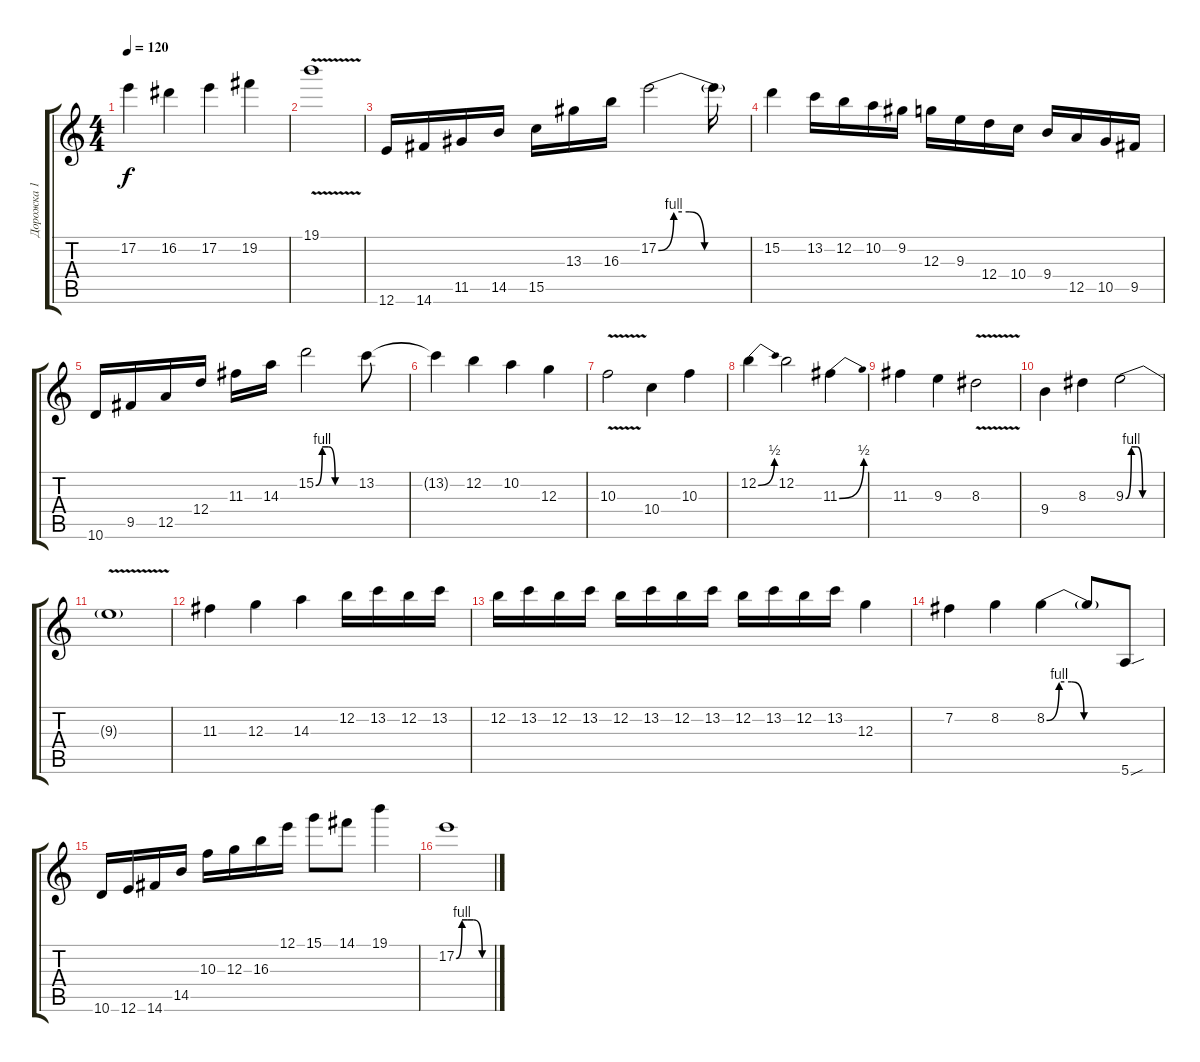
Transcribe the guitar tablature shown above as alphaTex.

\track ("Дорожка 1" "Дорожка 1") {instrument overdrivenguitar}
\staff {score tabs}
\tuning (E4 B3 G3 D3 A2 E2) {hide}
\ts (4 4)
\tempo 120
\clef g2
\ks c
17.2.4{dy f} 16.2.4 17.2.4 19.2.4 |
19.1{v}.1 |
12.6.16 14.6.16 11.5.16 14.5.16 15.5.16 13.3.16 16.3.16 17.2{be (custom 0 0 10 4 20 4 30 0 60 0)}.2 17.2{t}.16 |
15.2.4 13.2.16 12.2.16 10.2.16 9.2.16 12.3.16 9.3.16 12.4.16 10.4.16 9.4.16 12.5.16 10.5.16 9.5.16 |
10.6.16 9.5.16 12.5.16 12.4.16 11.3.16 14.3.16 15.2{be (custom 0 0 10 4 20 4 30 0 60 0)}.2 13.2.8 |
13.2{t}.4 12.2.4 10.2.4 12.3.4 |
10.3{v}.2 10.4.4 10.3.4 |
12.2{be (bend 0 0 60 2)}.4 12.2.2 11.3{be (bend 0 0 60 2)}.4 |
11.3.4 9.3.4 8.3{v}.2 |
9.4.4 8.3.4 9.3{be (custom 0 0 10 4 20 4 30 0 60 0)}.2 |
9.3{v t}.1 |
11.3.4 12.3.4 14.3.4 12.2.16 13.2.16 12.2.16 13.2.16 |
12.2.16 13.2.16 12.2.16 13.2.16 12.2.16 13.2.16 12.2.16 13.2.16 12.2.16 13.2.16 12.2.16 13.2.16 12.3.4 |
7.2.4 8.2.4 8.2{be (custom 0 0 10 4 20 4 30 0 60 0)}.4 8.2{t}.8 5.6{sou}.8 |
10.6.16 12.6.16 14.6.16 14.5.16 10.3.16 12.3.16 16.3.16 12.1.16 15.1.8 14.1.8 19.1.4 |
17.2{be (custom 0 0 10 4 20 4 30 4 45 0 60 0)}.1
